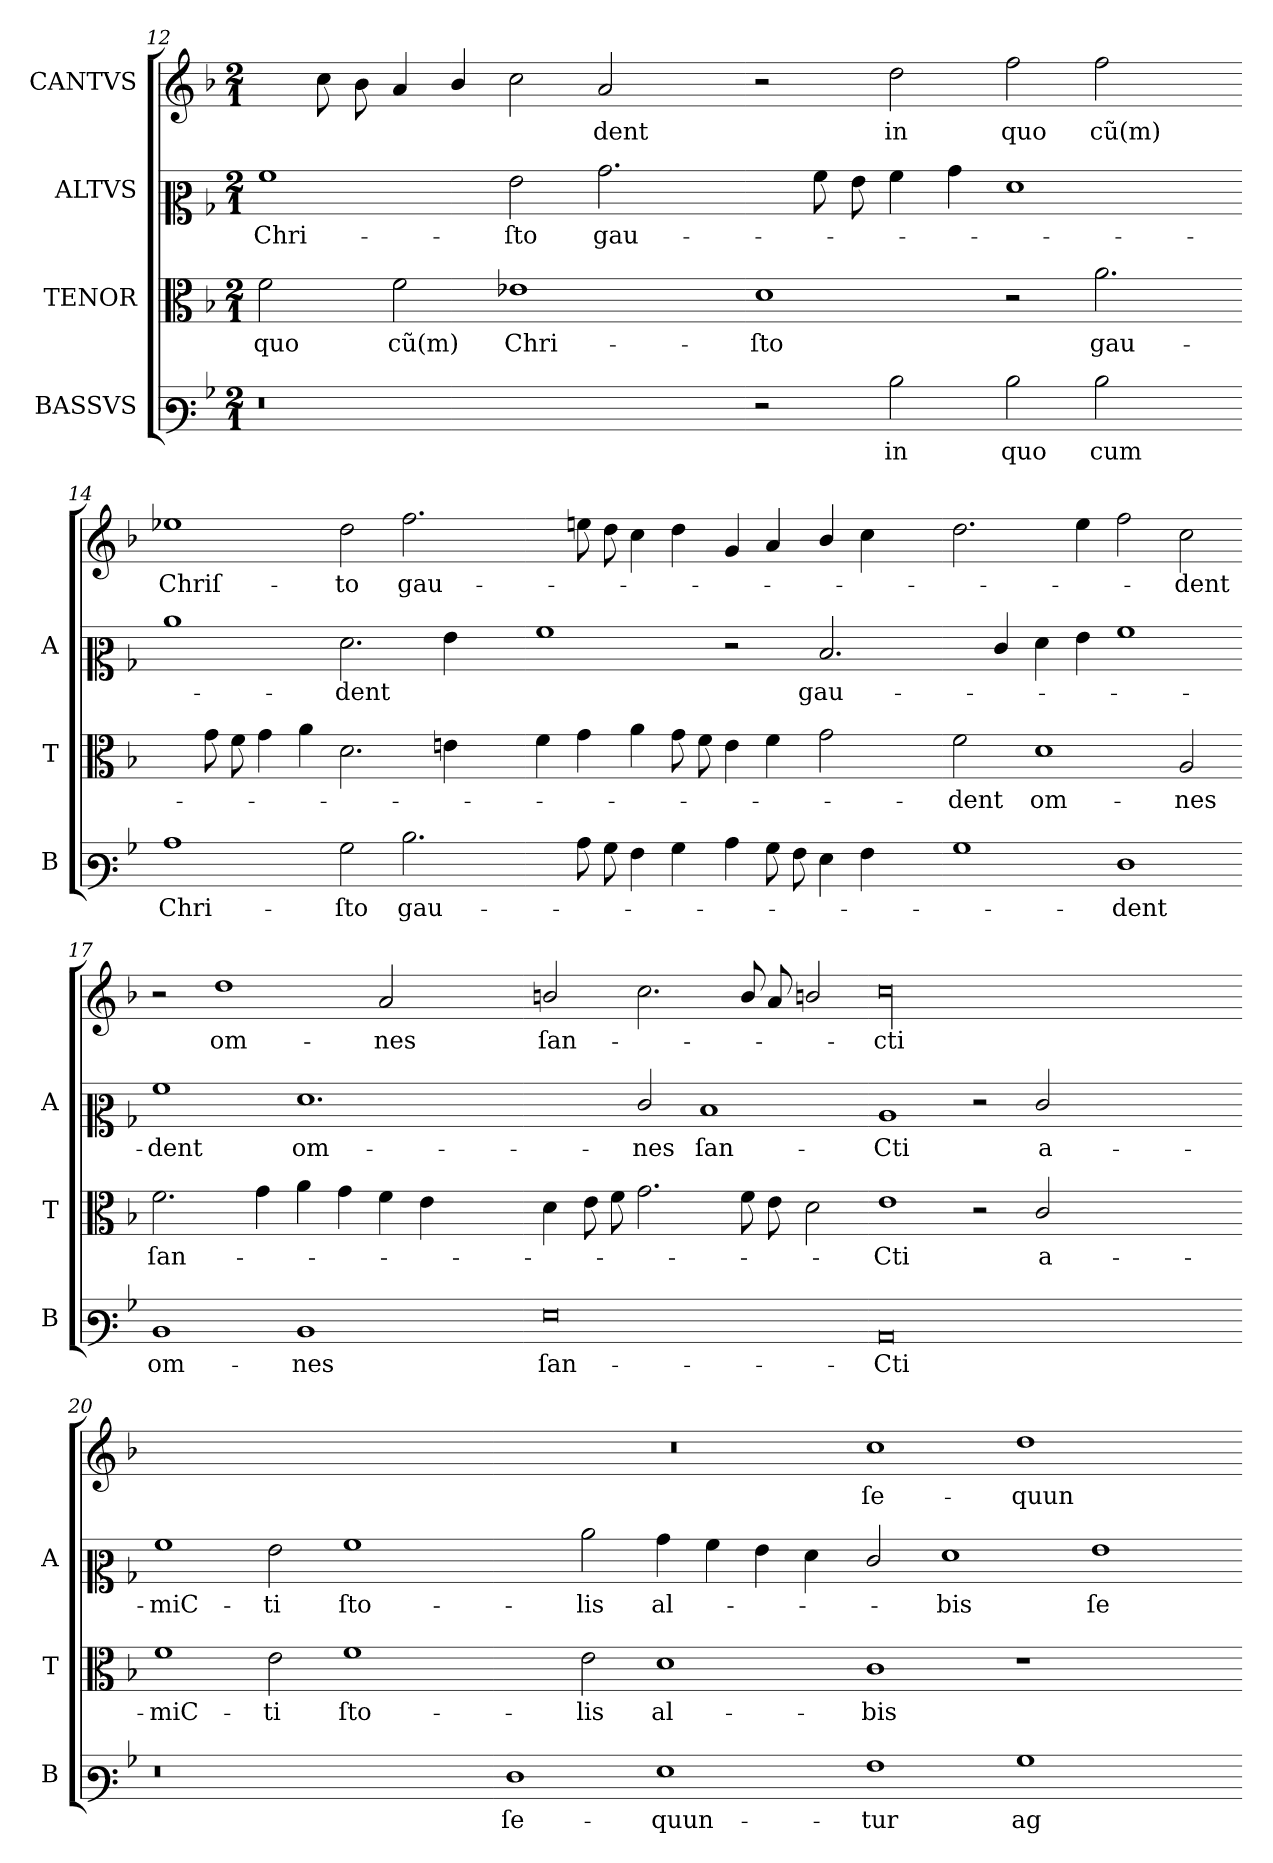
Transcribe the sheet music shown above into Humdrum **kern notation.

**kern	**text	**kern	**text	**kern	**text	**kern	**text
*part4	*part4	*part3	*part3	*part2	*part2	*part1	*part1
*staff4	*staff4	*staff3	*staff3	*staff2	*staff2	*staff1	*staff1
*I"BASSVS	*	*I"TENOR	*	*I"ALTVS	*	*I"CANTVS	*
*I'B	*	*I'T	*	*I'A	*	*	*
*clefF3	*	*clefC3	*	*clefC2	*	*clefG2	*
*k[b-]	*	*k[b-]	*	*k[b-]	*	*k[b-]	*
*F:	*	*F:	*	*F:	*	*F:	*
*M2/1	*	*M2/1	*	*M2/1	*	*M2/1	*
=12	=12	=12	=12	=12	=12	=12	=12
0r	.	2f\	quo	1a	Chri-	4ryy	.
.	.	.	.	.	.	8cc\	.
.	.	.	.	.	.	8b-\	.
.	.	2f\	cũ(m)	.	.	4a/	.
.	.	.	.	.	.	4b-/	.
.	.	1e-X	Chri-	2g\	-ſto	2cc\	.
.	.	.	.	2.b-\	gau-	2a/	-dent
4ryy	.	4ryy	.	.	.	4ryy	.
=13-	=13-	=13-	=13-	=13-	=13-	=13-	=13-
2r	.	1d	-ſto	4ryy	.	2r	.
.	.	.	.	8a\	.	.	.
.	.	.	.	8g\	.	.	.
!	!LO:LY:i	!	!	!	!	!	!LO:LY:i
2d\	in	.	.	4a\	.	2dd\	in
.	.	.	.	4b-\	.	.	.
!	!LO:LY:i	!	!	!	!	!	!LO:LY:i
2d\	quo	2r	.	1f	.	2ff\	quo
!	!LO:LY:i	!	!	!	!	!	!LO:LY:i
2d\	cum	2.a\	gau-	.	.	2ff\	cũ(m)
4ryy	.	.	.	4ryy	.	4ryy	.
=14-	=14-	=14-	=14-	=14-	=14-	=14-	=14-
!	!LO:LY:i	!	!	!	!	!	!LO:LY:i
1c	Chri-	4ryy	.	1cc	.	1ee-X	Chriſ-
.	.	8g\	.	.	.	.	.
.	.	8f\	.	.	.	.	.
.	.	4g\	.	.	.	.	.
.	.	4a\	.	.	.	.	.
!	!LO:LY:i	!	!	!	!	!	!LO:LY:i
2B-\	-ſto	2.d\	.	2.f\	-dent	2dd\	-to
!	!LO:LY:i	!	!	!	!	!	!LO:LY:i
2.d\	gau-	.	.	.	.	2.ff\	gau-
.	.	4en\	.	4g\	.	.	.
.	.	4ryy	.	4ryy	.	.	.
=15-	=15-	=15-	=15-	=15-	=15-	=15-	=15-
4ryy	.	4f\	.	1a	.	4ryy	.
8c\	.	4g\	.	.	.	8een\	.
8B-\	.	.	.	.	.	8dd\	.
4A\	.	4a\	.	.	.	4cc\	.
4B-\	.	8g\	.	.	.	4dd\	.
.	.	8f\	.	.	.	.	.
4c\	.	4e\	.	2r	.	4g/	.
8B-\	.	4f\	.	.	.	4a/	.
8A\	.	.	.	.	.	.	.
4G\	.	2g\	.	2.d/	gau-	4b-/	.
4A\	.	.	.	.	.	4cc\	.
4ryy	.	4ryy	.	.	.	4ryy	.
=16-	=16-	=16-	=16-	=16-	=16-	=16-	=16-
1B-	.	2f\	-dent	4ryy	.	2.dd\	.
.	.	.	.	4e/	.	.	.
.	.	1d	om-	4f\	.	.	.
.	.	.	.	4g\	.	4ee\	.
!	!LO:LY:i	!	!	!	!	!	!
1F	-dent	.	.	1a	.	2ff\	.
!	!	!	!	!	!	!	!LO:LY:i
.	.	2A/	-nes	.	.	2cc\	-dent
=17-	=17-	=17-	=17-	=17-	=17-	=17-	=17-
1D	om-	2.f\	ſan-	1a	-dent	2r	.
.	.	.	.	.	.	1dd	om-
.	.	4g\	.	.	.	.	.
1D	-nes	4a\	.	1.f	om-	.	.
.	.	4g\	.	.	.	.	.
.	.	4f\	.	.	.	2a/	-nes
.	.	4e\	.	.	.	.	.
2ryy	.	2ryy	.	.	.	2ryy	.
=18-	=18-	=18-	=18-	=18-	=18-	=18-	=18-
0G	ſan-	4d\	.	2ryy	.	2bn/	ſan-
.	.	8e\	.	.	.	.	.
.	.	8f\	.	.	.	.	.
.	.	2.g\	.	2e/	-nes	2.cc\	.
.	.	.	.	1d	ſan-	.	.
.	.	8f\	.	.	.	8b/	.
.	.	8e\	.	.	.	8a/	.
.	.	2d\	.	.	.	2bn/	.
=19-	=19-	=19-	=19-	=19-	=19-	=19-	=19-
0C	-Cti	1e	-Cti	1c	-Cti	00cc	-cti
.	.	2r	.	2r	.	.	.
.	.	2c/	a-	2e/	a-	.	.
0ryy	.	0ryy	.	0ryy	.	.	.
=20-	=20-	=20-	=20-	=20-	=20-	=20-	=20-
0r	.	1f	-miC-	1a	-miC-	0ryy	.
.	.	2e\	-ti	2g\	-ti	.	.
.	.	1f\	ſto-	1a\	ſto-	.	.
2ryy	.	.	.	.	.	2ryy	.
=21-	=21-	=21-	=21-	=21-	=21-	=21-	=21-
1F	ſe-	2ryy	.	2ryy	.	0r	.
.	.	2e\	-lis	2cc\	-lis	.	.
1G	-quun-	1d	al-	4b-\	al-	.	.
.	.	.	.	4a\	.	.	.
.	.	.	.	4g\	.	.	.
.	.	.	.	4f\	.	.	.
=22-	=22-	=22-	=22-	=22-	=22-	=22-	=22-
1A	-tur	1c	bis	2e/	.	1cc	ſe-
.	.	.	.	1f	-bis	.	.
1B-	ag-	1r	.	.	.	1dd	-quun-
.	.	.	.	1g\	ſe-	.	.
2ryy	.	2ryy	.	.	.	2ryy	.
=-	=-	=-	=-	=-	=-	=-	=-
*-	*-	*-	*-	*-	*-	*-	*-
